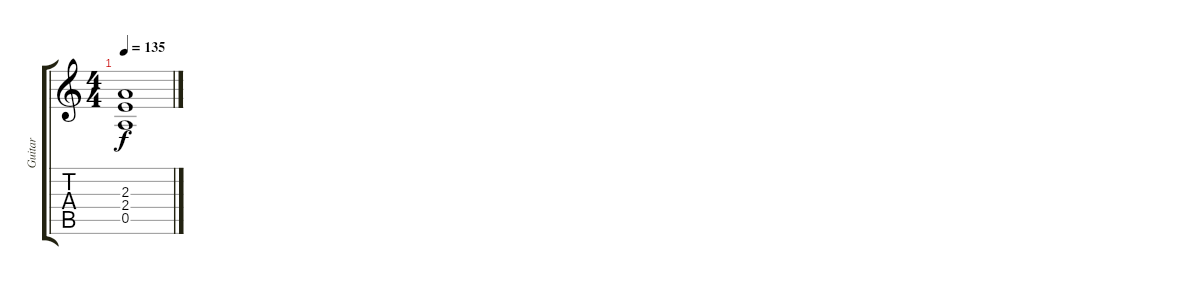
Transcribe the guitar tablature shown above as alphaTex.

\track ("Guitar" "Guitar") {instrument distortionguitar}
\staff {score tabs}
\tuning (E4 B3 G3 D3 A2 E2) {hide}
\ts (4 4)
\tempo 135
\clef g2
\ks c
(2.3 2.4 0.5).1{dy f}
